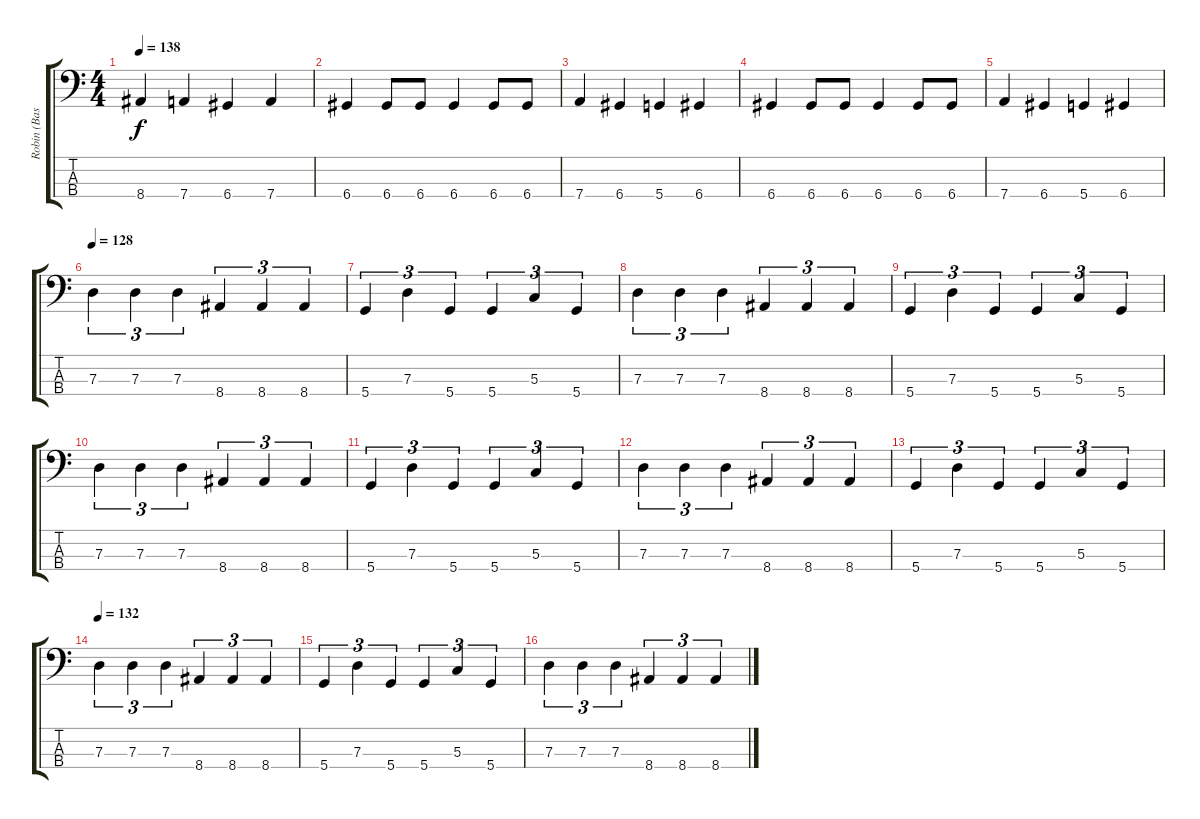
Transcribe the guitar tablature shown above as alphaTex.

\track ("Robin (Bass)" "Robin (Bas") {instrument electricbasspick}
\staff {score tabs}
\tuning (F2 C2 G1 D1) {hide}
\ts (4 4)
\tempo 138
\clef f4
\ks c
8.4.4{dy f} 7.4.4 6.4.4 7.4.4 |
6.4.4 6.4.8 6.4.8 6.4.4 6.4.8 6.4.8 |
7.4.4 6.4.4 5.4.4 6.4.4 |
6.4.4 6.4.8 6.4.8 6.4.4 6.4.8 6.4.8 |
7.4.4 6.4.4 5.4.4 6.4.4 |
\tempo 128
7.3.4{tu (3 2)} 7.3.4{tu (3 2)} 7.3.4{tu (3 2)} 8.4.4{tu (3 2)} 8.4.4{tu (3 2)} 8.4.4{tu (3 2)} |
5.4.4{tu (3 2)} 7.3.4{tu (3 2)} 5.4.4{tu (3 2)} 5.4.4{tu (3 2)} 5.3.4{tu (3 2)} 5.4.4{tu (3 2)} |
7.3.4{tu (3 2)} 7.3.4{tu (3 2)} 7.3.4{tu (3 2)} 8.4.4{tu (3 2)} 8.4.4{tu (3 2)} 8.4.4{tu (3 2)} |
5.4.4{tu (3 2)} 7.3.4{tu (3 2)} 5.4.4{tu (3 2)} 5.4.4{tu (3 2)} 5.3.4{tu (3 2)} 5.4.4{tu (3 2)} |
7.3.4{tu (3 2)} 7.3.4{tu (3 2)} 7.3.4{tu (3 2)} 8.4.4{tu (3 2)} 8.4.4{tu (3 2)} 8.4.4{tu (3 2)} |
5.4.4{tu (3 2)} 7.3.4{tu (3 2)} 5.4.4{tu (3 2)} 5.4.4{tu (3 2)} 5.3.4{tu (3 2)} 5.4.4{tu (3 2)} |
7.3.4{tu (3 2)} 7.3.4{tu (3 2)} 7.3.4{tu (3 2)} 8.4.4{tu (3 2)} 8.4.4{tu (3 2)} 8.4.4{tu (3 2)} |
5.4.4{tu (3 2)} 7.3.4{tu (3 2)} 5.4.4{tu (3 2)} 5.4.4{tu (3 2)} 5.3.4{tu (3 2)} 5.4.4{tu (3 2)} |
\tempo 132
7.3.4{tu (3 2)} 7.3.4{tu (3 2)} 7.3.4{tu (3 2)} 8.4.4{tu (3 2)} 8.4.4{tu (3 2)} 8.4.4{tu (3 2)} |
5.4.4{tu (3 2)} 7.3.4{tu (3 2)} 5.4.4{tu (3 2)} 5.4.4{tu (3 2)} 5.3.4{tu (3 2)} 5.4.4{tu (3 2)} |
7.3.4{tu (3 2)} 7.3.4{tu (3 2)} 7.3.4{tu (3 2)} 8.4.4{tu (3 2)} 8.4.4{tu (3 2)} 8.4.4{tu (3 2)}
